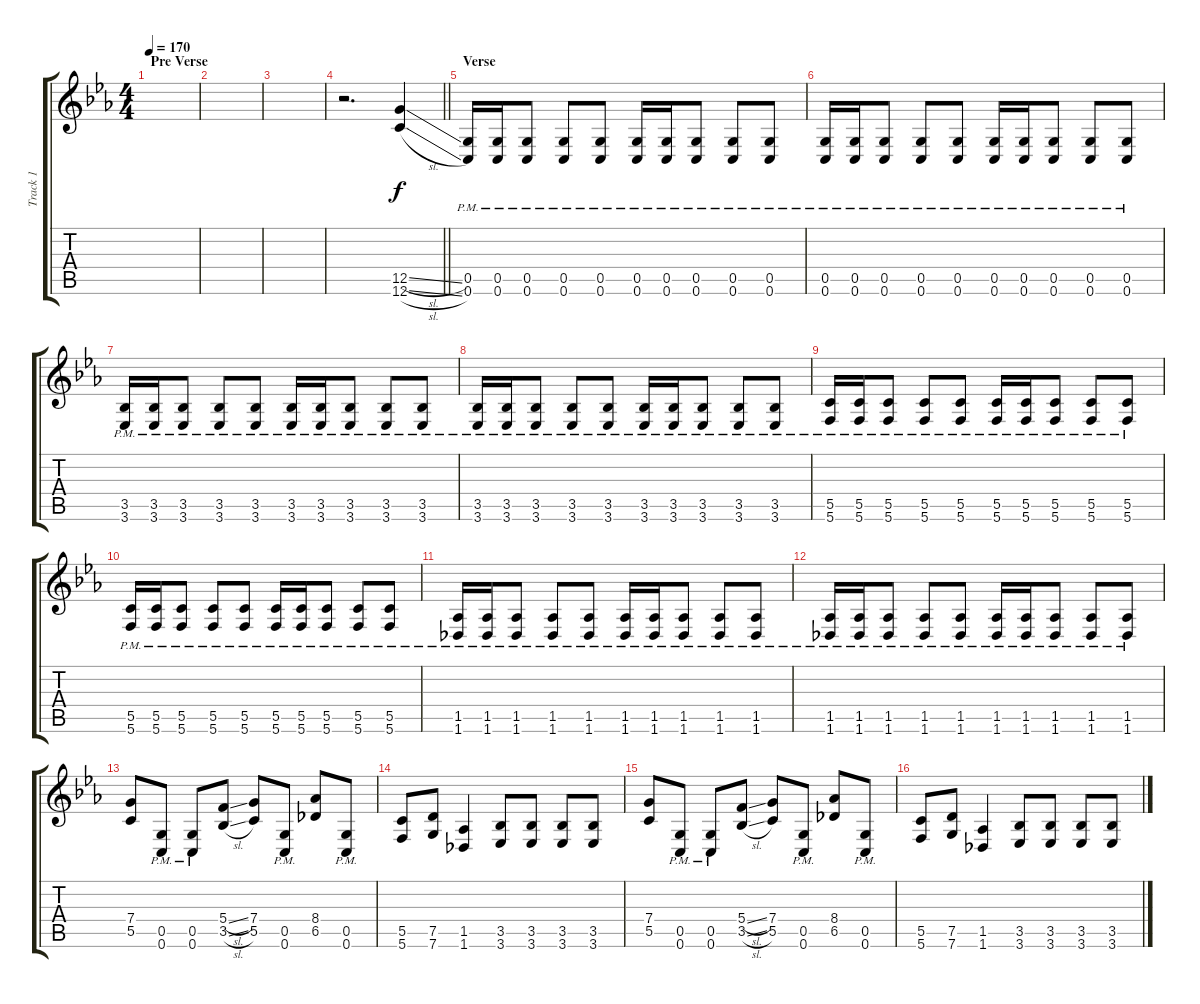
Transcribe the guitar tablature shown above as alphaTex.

\track ("Track 1" "Track 1") {instrument distortionguitar}
\staff {score tabs}
\tuning (D4 A3 F3 C3 G2 C2) {hide}
\ts (4 4)
\section ("" "Pre Verse")
\tempo 170
\clef g2
\ks cminor
|
|
|
\barLineRight lightlight
r.2{d} (12.5{sl} 12.6{sl}).4 |
\section ("" "Verse")
(0.5{pm} 0.6{pm}).16 (0.5{pm} 0.6{pm}).16 (0.5{pm} 0.6{pm}).8 (0.5{pm} 0.6{pm}).8 (0.5{pm} 0.6{pm}).8 (0.5{pm} 0.6{pm}).16 (0.5{pm} 0.6{pm}).16 (0.5{pm} 0.6{pm}).8 (0.5{pm} 0.6{pm}).8 (0.5{pm} 0.6{pm}).8 |
(0.5{pm} 0.6{pm}).16 (0.5{pm} 0.6{pm}).16 (0.5{pm} 0.6{pm}).8 (0.5{pm} 0.6{pm}).8 (0.5{pm} 0.6{pm}).8 (0.5{pm} 0.6{pm}).16 (0.5{pm} 0.6{pm}).16 (0.5{pm} 0.6{pm}).8 (0.5{pm} 0.6{pm}).8 (0.5{pm} 0.6{pm}).8 |
(3.5{pm} 3.6{pm}).16 (3.5{pm} 3.6{pm}).16 (3.5{pm} 3.6{pm}).8 (3.5{pm} 3.6{pm}).8 (3.5{pm} 3.6{pm}).8 (3.5{pm} 3.6{pm}).16 (3.5{pm} 3.6{pm}).16 (3.5{pm} 3.6{pm}).8 (3.5{pm} 3.6{pm}).8 (3.5{pm} 3.6{pm}).8 |
(3.5{pm} 3.6{pm}).16 (3.5{pm} 3.6{pm}).16 (3.5{pm} 3.6{pm}).8 (3.5{pm} 3.6{pm}).8 (3.5{pm} 3.6{pm}).8 (3.5{pm} 3.6{pm}).16 (3.5{pm} 3.6{pm}).16 (3.5{pm} 3.6{pm}).8 (3.5{pm} 3.6{pm}).8 (3.5{pm} 3.6{pm}).8 |
(5.5{pm} 5.6{pm}).16 (5.5{pm} 5.6{pm}).16 (5.5{pm} 5.6{pm}).8 (5.5{pm} 5.6{pm}).8 (5.5{pm} 5.6{pm}).8 (5.5{pm} 5.6{pm}).16 (5.5{pm} 5.6{pm}).16 (5.5{pm} 5.6{pm}).8 (5.5{pm} 5.6{pm}).8 (5.5{pm} 5.6{pm}).8 |
(5.5{pm} 5.6{pm}).16 (5.5{pm} 5.6{pm}).16 (5.5{pm} 5.6{pm}).8 (5.5{pm} 5.6{pm}).8 (5.5{pm} 5.6{pm}).8 (5.5{pm} 5.6{pm}).16 (5.5{pm} 5.6{pm}).16 (5.5{pm} 5.6{pm}).8 (5.5{pm} 5.6{pm}).8 (5.5{pm} 5.6{pm}).8 |
(1.5{pm} 1.6{pm}).16 (1.5{pm} 1.6{pm}).16 (1.5{pm} 1.6{pm}).8 (1.5{pm} 1.6{pm}).8 (1.5{pm} 1.6{pm}).8 (1.5{pm} 1.6{pm}).16 (1.5{pm} 1.6{pm}).16 (1.5{pm} 1.6{pm}).8 (1.5{pm} 1.6{pm}).8 (1.5{pm} 1.6{pm}).8 |
(1.5{pm} 1.6{pm}).16 (1.5{pm} 1.6{pm}).16 (1.5{pm} 1.6{pm}).8 (1.5{pm} 1.6{pm}).8 (1.5{pm} 1.6{pm}).8 (1.5{pm} 1.6{pm}).16 (1.5{pm} 1.6{pm}).16 (1.5{pm} 1.6{pm}).8 (1.5{pm} 1.6{pm}).8 (1.5{pm} 1.6{pm}).8 |
(7.4 5.5).8 (0.5{pm} 0.6{pm}).8 (0.5{pm} 0.6{pm}).8 (5.4{sl} 3.5{sl}).8 (7.4 5.5).8 (0.5{pm} 0.6{pm}).8 (8.4 6.5).8 (0.5{pm} 0.6{pm}).8 |
(5.5 5.6).8 (7.5 7.6).8 (1.5 1.6).4 (3.5 3.6).8 (3.5 3.6).8 (3.5 3.6).8 (3.5 3.6).8 |
(7.4 5.5).8 (0.5{pm} 0.6{pm}).8 (0.5{pm} 0.6{pm}).8 (5.4{sl} 3.5{sl}).8 (7.4 5.5).8 (0.5{pm} 0.6{pm}).8 (8.4 6.5).8 (0.5{pm} 0.6{pm}).8 |
(5.5 5.6).8 (7.5 7.6).8 (1.5 1.6).4 (3.5 3.6).8 (3.5 3.6).8 (3.5 3.6).8 (3.5 3.6).8
